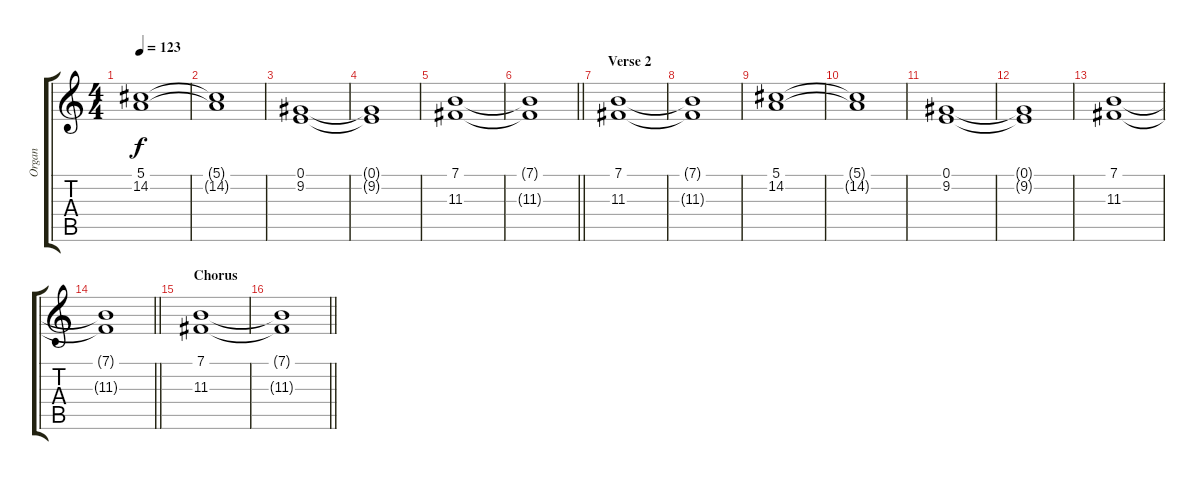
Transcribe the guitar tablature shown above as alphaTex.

\track ("Organ" "Organ") {instrument drawbarorgan}
\staff {score tabs}
\tuning (E4 B3 G3 D3 A2 E2) {hide}
\ts (4 4)
\tempo 123
\clef g2
\ks c
(5.1 14.2).1{dy f} |
(5.1{t} 14.2{t}).1 |
(0.1 9.2).1 |
(0.1{t} 9.2{t}).1 |
(7.1 11.3).1 |
\barLineRight lightlight
(7.1{t} 11.3{t}).1 |
\section ("" "   Verse 2")
(7.1 11.3).1 |
(7.1{t} 11.3{t}).1 |
(5.1 14.2).1 |
(5.1{t} 14.2{t}).1 |
(0.1 9.2).1 |
(0.1{t} 9.2{t}).1 |
(7.1 11.3).1 |
\barLineRight lightlight
(7.1{t} 11.3{t}).1 |
\section ("" "    Chorus ")
(7.1 11.3).1 |
\barLineRight lightlight
(7.1{t} 11.3{t}).1
